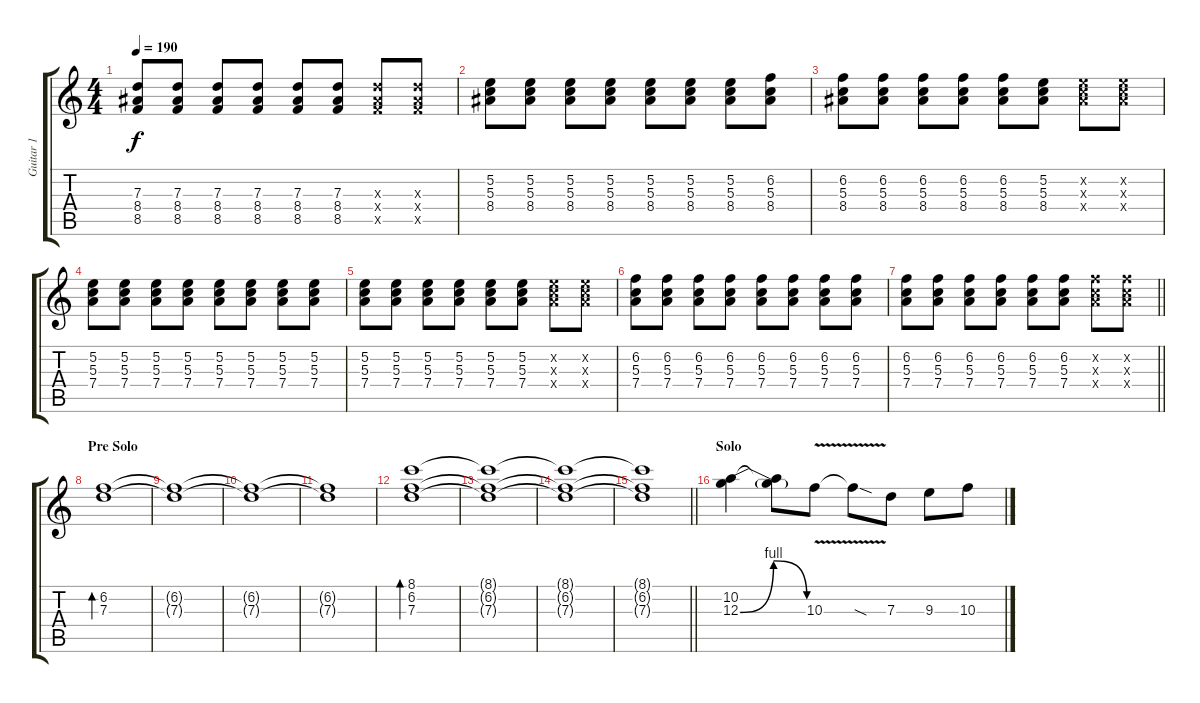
\track ("Guitar 1" "Guitar 1") {instrument overdrivenguitar}
\staff {score tabs}
\tuning (E4 B3 G3 D3 A2 E2) {hide}
\ts (4 4)
\tempo 190
\clef g2
\ks c
(7.3 8.4 8.5).8{dy f} (7.3 8.4 8.5).8 (7.3 8.4 8.5).8 (7.3 8.4 8.5).8 (7.3 8.4 8.5).8 (7.3 8.4 8.5).8 (7.3{x} 8.4{x} 8.5{x}).8 (7.3{x} 8.4{x} 8.5{x}).8 |
(5.2 5.3 8.4).8 (5.2 5.3 8.4).8 (5.2 5.3 8.4).8 (5.2 5.3 8.4).8 (5.2 5.3 8.4).8 (5.2 5.3 8.4).8 (5.2 5.3 8.4).8 (6.2 5.3 8.4).8 |
(6.2 5.3 8.4).8 (6.2 5.3 8.4).8 (6.2 5.3 8.4).8 (6.2 5.3 8.4).8 (6.2 5.3 8.4).8 (5.2 5.3 8.4).8 (5.2{x} 5.3{x} 8.4{x}).8 (5.2{x} 5.3{x} 8.4{x}).8 |
(5.2 5.3 7.4).8 (5.2 5.3 7.4).8 (5.2 5.3 7.4).8 (5.2 5.3 7.4).8 (5.2 5.3 7.4).8 (5.2 5.3 7.4).8 (5.2 5.3 7.4).8 (5.2 5.3 7.4).8 |
(5.2 5.3 7.4).8 (5.2 5.3 7.4).8 (5.2 5.3 7.4).8 (5.2 5.3 7.4).8 (5.2 5.3 7.4).8 (5.2 5.3 7.4).8 (5.2{x} 5.3{x} 7.4{x}).8 (5.2{x} 5.3{x} 7.4{x}).8 |
(6.2 5.3 7.4).8 (6.2 5.3 7.4).8 (6.2 5.3 7.4).8 (6.2 5.3 7.4).8 (6.2 5.3 7.4).8 (6.2 5.3 7.4).8 (6.2 5.3 7.4).8 (6.2 5.3 7.4).8 |
\barLineRight lightlight
(6.2 5.3 7.4).8 (6.2 5.3 7.4).8 (6.2 5.3 7.4).8 (6.2 5.3 7.4).8 (6.2 5.3 7.4).8 (6.2 5.3 7.4).8 (6.2{x} 5.3{x} 7.4{x}).8 (6.2{x} 5.3{x} 7.4{x}).8 |
\section ("" "Pre Solo")
(6.2 7.3).1{bd 60 instrument electricguitarjazz} |
(6.2{t} 7.3{t}).1 |
(6.2{t} 7.3{t}).1 |
(6.2{t} 7.3{t}).1 |
(8.1 6.2 7.3).1{bd 60} |
(8.1{t} 6.2{t} 7.3{t}).1 |
(8.1{t} 6.2{t} 7.3{t}).1 |
\barLineRight lightlight
(8.1{t} 6.2{t} 7.3{t}).1 |
\section ("" "Solo")
(10.2 12.3{be (bendrelease 0 0 30 4 45 4 60 0)}).4{instrument overdrivenguitar} (10.2{t} 12.3{t}).8 10.3{v}.8 10.3{sod t}.8 7.3.8 9.3.8 10.3.8
